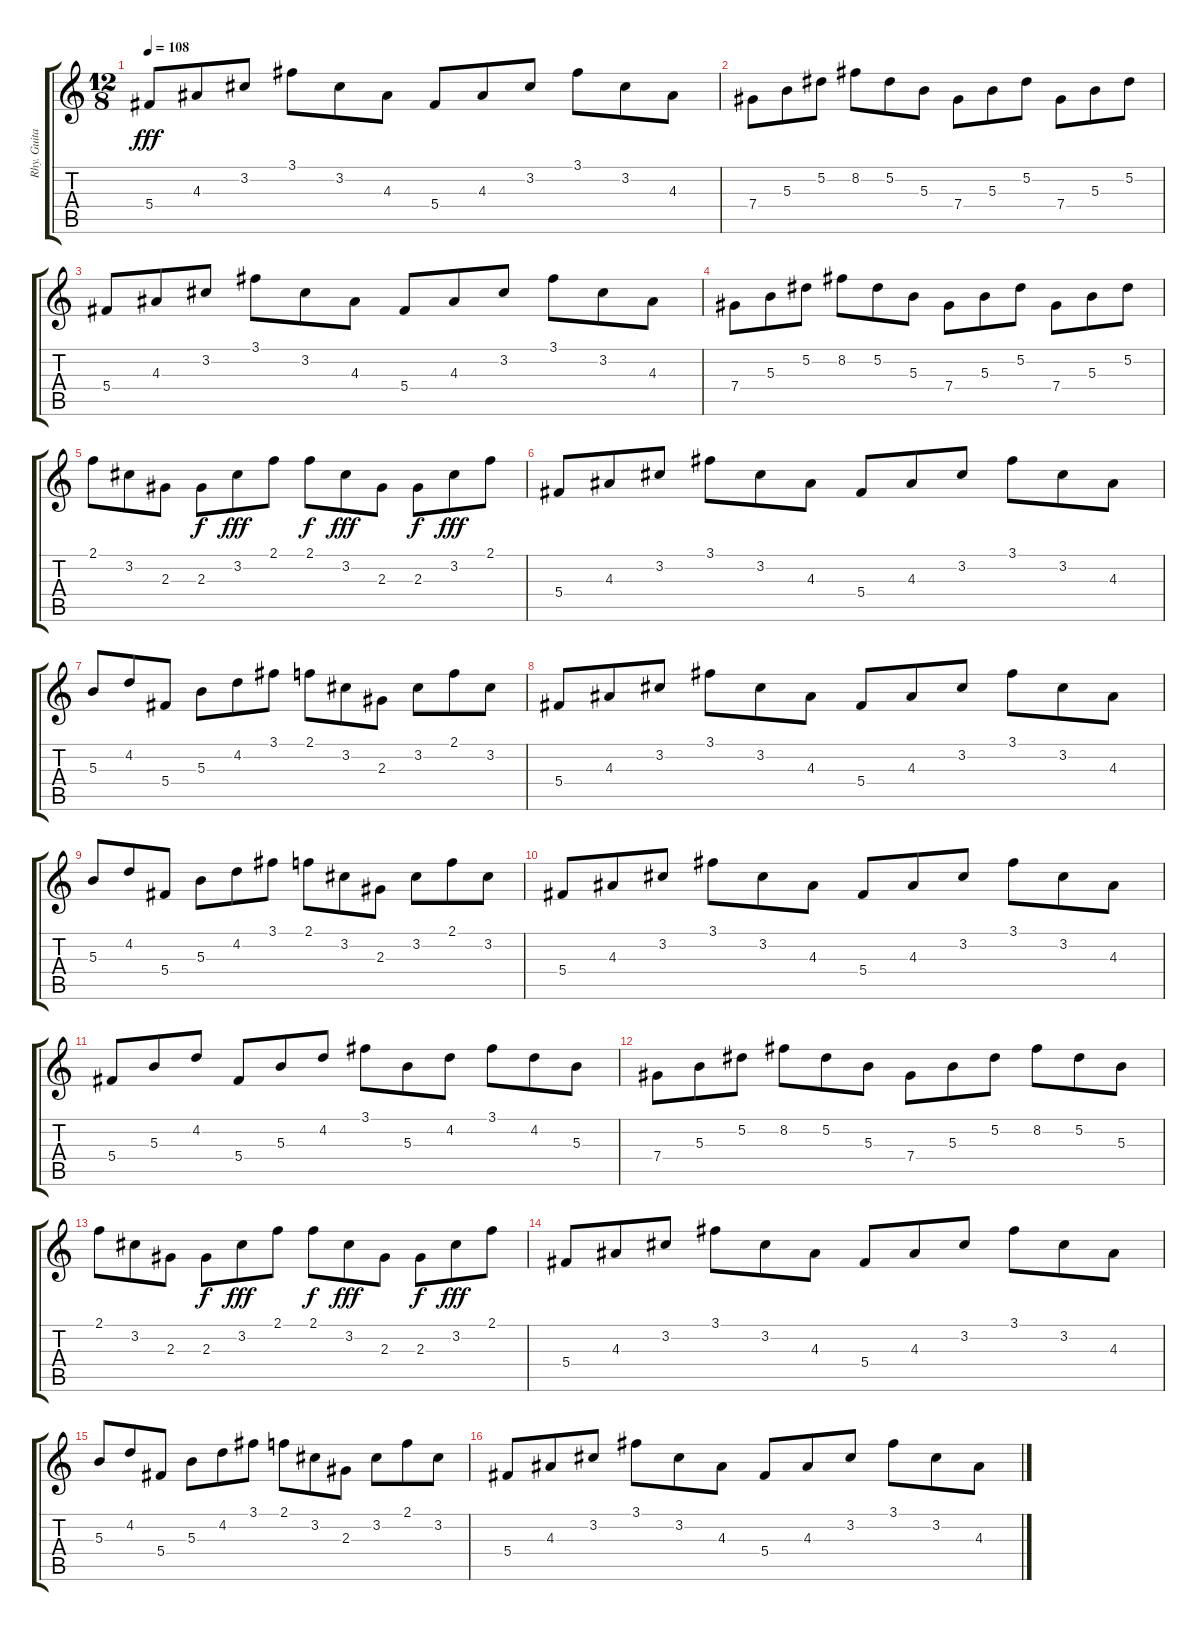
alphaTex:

\track ("Rhy. Guitar II" "Rhy. Guita") {instrument acousticguitarsteel}
\staff {score tabs}
\tuning (Eb4 Bb3 Gb3 Db3 Ab2 Eb2) {hide}
\ts (12 8)
\tempo 108
\clef g2
\ks c
5.4.8{dy fff} 4.3.8 3.2.8 3.1.8 3.2.8 4.3.8 5.4.8 4.3.8 3.2.8 3.1.8 3.2.8 4.3.8 |
7.4.8 5.3.8 5.2.8 8.2.8 5.2.8 5.3.8 7.4.8 5.3.8 5.2.8 7.4.8 5.3.8 5.2.8 |
5.4.8 4.3.8 3.2.8 3.1.8 3.2.8 4.3.8 5.4.8 4.3.8 3.2.8 3.1.8 3.2.8 4.3.8 |
7.4.8 5.3.8 5.2.8 8.2.8 5.2.8 5.3.8 7.4.8 5.3.8 5.2.8 7.4.8 5.3.8 5.2.8 |
2.1.8 3.2.8 2.3.8 2.3.8{dy f} 3.2.8{dy fff} 2.1.8 2.1.8{dy f} 3.2.8{dy fff} 2.3.8 2.3.8{dy f} 3.2.8{dy fff} 2.1.8 |
5.4.8 4.3.8 3.2.8 3.1.8 3.2.8 4.3.8 5.4.8 4.3.8 3.2.8 3.1.8 3.2.8 4.3.8 |
5.3.8 4.2.8 5.4.8 5.3.8 4.2.8 3.1.8 2.1.8 3.2.8 2.3.8 3.2.8 2.1.8 3.2.8 |
5.4.8 4.3.8 3.2.8 3.1.8 3.2.8 4.3.8 5.4.8 4.3.8 3.2.8 3.1.8 3.2.8 4.3.8 |
5.3.8 4.2.8 5.4.8 5.3.8 4.2.8 3.1.8 2.1.8 3.2.8 2.3.8 3.2.8 2.1.8 3.2.8 |
5.4.8 4.3.8 3.2.8 3.1.8 3.2.8 4.3.8 5.4.8 4.3.8 3.2.8 3.1.8 3.2.8 4.3.8 |
5.4.8 5.3.8 4.2.8 5.4.8 5.3.8 4.2.8 3.1.8 5.3.8 4.2.8 3.1.8 4.2.8 5.3.8 |
7.4.8 5.3.8 5.2.8 8.2.8 5.2.8 5.3.8 7.4.8 5.3.8 5.2.8 8.2.8 5.2.8 5.3.8 |
2.1.8 3.2.8 2.3.8 2.3.8{dy f} 3.2.8{dy fff} 2.1.8 2.1.8{dy f} 3.2.8{dy fff} 2.3.8 2.3.8{dy f} 3.2.8{dy fff} 2.1.8 |
5.4.8 4.3.8 3.2.8 3.1.8 3.2.8 4.3.8 5.4.8 4.3.8 3.2.8 3.1.8 3.2.8 4.3.8 |
5.3.8 4.2.8 5.4.8 5.3.8 4.2.8 3.1.8 2.1.8 3.2.8 2.3.8 3.2.8 2.1.8 3.2.8 |
5.4.8 4.3.8 3.2.8 3.1.8 3.2.8 4.3.8 5.4.8 4.3.8 3.2.8 3.1.8 3.2.8 4.3.8
